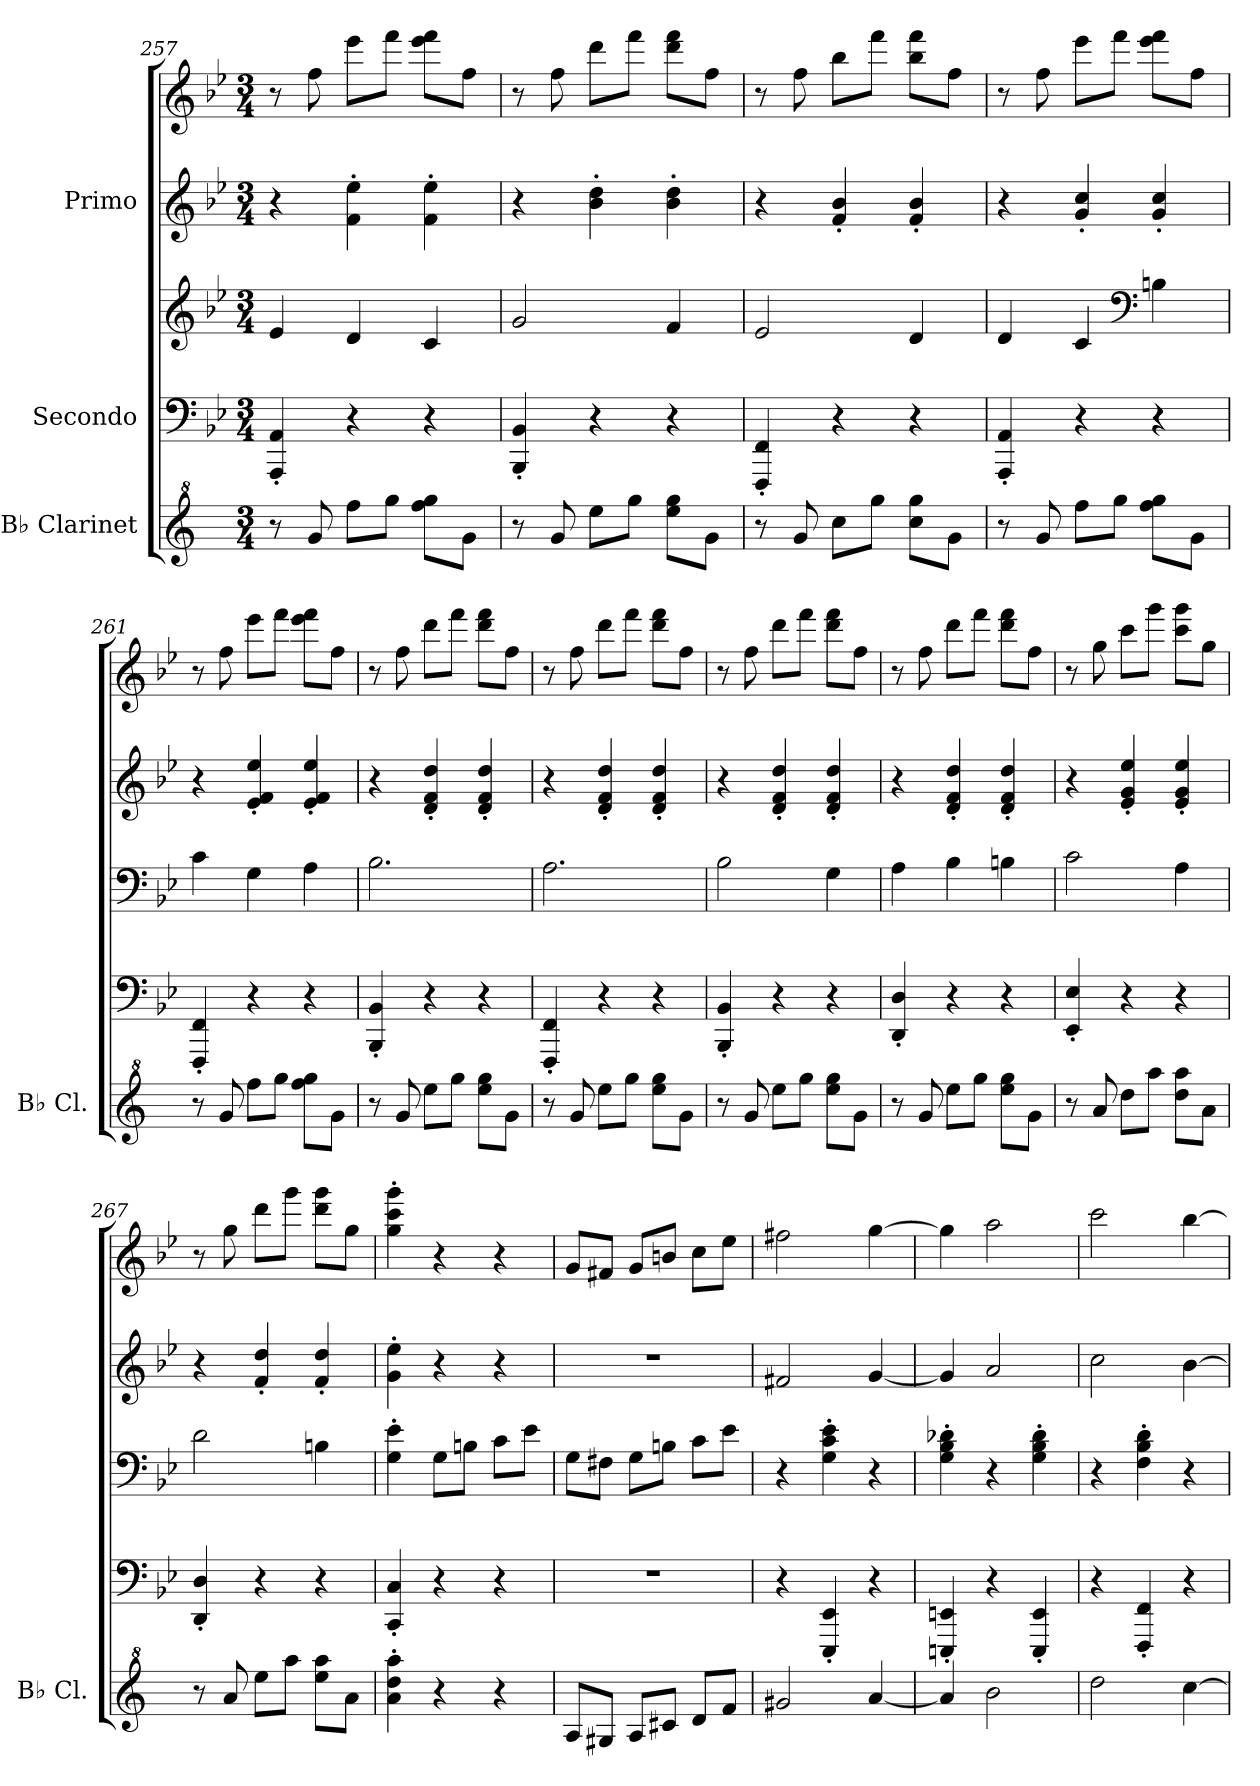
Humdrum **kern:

**kern	**kern	**kern	**kern	**kern
*part3	*part2	*part2	*part1	*part1
*staff5	*staff4	*staff3	*staff2	*staff1
*I"B♭ Clarinet	*I"Secondo	*	*I"Primo	*
*I'B♭ Cl.	*	*	*	*
*clefG^2	*clefF4	*clefG2	*clefG2	*clefG2
*ITrd1c2	*	*	*	*
*k[b-e-]	*k[b-e-]	*k[b-e-]	*k[b-e-]	*k[b-e-]
*M3/4	*M3/4	*M3/4	*M3/4	*M3/4
=257	=257	=257	=257	=257
8r	4AAA/' 4AA/'	4e-/	4r	8r
8ff/	.	.	.	8ff\
8eee-\L	4r	4d/	4f\' 4ee-\'	8eee-\L
8fff\J	.	.	.	8fff\J
8eee-\ 8fff\L	4r	4c/	4f\' 4ee-\'	8eee-\ 8fff\L
8ff\J	.	.	.	8ff\J
=258	=258	=258	=258	=258
8r	4BBB-/' 4BB-/'	2g/	4r	8r
8ff/	.	.	.	8ff\
8ddd\L	4r	.	4b-\' 4dd\'	8ddd\L
8fff\J	.	.	.	8fff\J
8ddd\ 8fff\L	4r	4f/	4b-\' 4dd\'	8ddd\ 8fff\L
8ff\J	.	.	.	8ff\J
=259	=259	=259	=259	=259
8r	4FFF/' 4FF/'	2e-/	4r	8r
8ff/	.	.	.	8ff\
8bb-\L	4r	.	4f/' 4b-/'	8bb-\L
8fff\J	.	.	.	8fff\J
8bb-\ 8fff\L	4r	4d/	4f/' 4b-/'	8bb-\ 8fff\L
8ff\J	.	.	.	8ff\J
=260	=260	=260	=260	=260
8r	4AAA/' 4AA/'	4d/	4r	8r
8ff/	.	.	.	8ff\
8eee-\L	4r	4c/	4g/' 4cc/'	8eee-\L
8fff\J	.	.	.	8fff\J
*	*	*clefF4	*	*
8eee-\ 8fff\L	4r	4Bn\	4g/' 4cc/'	8eee-\ 8fff\L
8ff\J	.	.	.	8ff\J
=261	=261	=261	=261	=261
8r	4FFF/' 4FF/'	4c\	4r	8r
8ff/	.	.	.	8ff\
8eee-\L	4r	4G\	4e-/' 4f/' 4ee-/'	8eee-\L
8fff\J	.	.	.	8fff\J
8eee-\ 8fff\L	4r	4A\	4e-/' 4f/' 4ee-/'	8eee-\ 8fff\L
8ff\J	.	.	.	8ff\J
!!LO:LB:g=z
=262	=262	=262	=262	=262
8r	4BBB-/' 4BB-/'	2.B-\	4r	8r
8ff/	.	.	.	8ff\
8ddd\L	4r	.	4d/' 4f/' 4dd/'	8ddd\L
8fff\J	.	.	.	8fff\J
8ddd\ 8fff\L	4r	.	4d/' 4f/' 4dd/'	8ddd\ 8fff\L
8ff\J	.	.	.	8ff\J
=263	=263	=263	=263	=263
8r	4FFF/' 4FF/'	2.A\	4r	8r
8ff/	.	.	.	8ff\
8ddd\L	4r	.	4d/' 4f/' 4dd/'	8ddd\L
8fff\J	.	.	.	8fff\J
8ddd\ 8fff\L	4r	.	4d/' 4f/' 4dd/'	8ddd\ 8fff\L
8ff\J	.	.	.	8ff\J
=264	=264	=264	=264	=264
8r	4BBB-/' 4BB-/'	2B-\	4r	8r
8ff/	.	.	.	8ff\
8ddd\L	4r	.	4d/' 4f/' 4dd/'	8ddd\L
8fff\J	.	.	.	8fff\J
8ddd\ 8fff\L	4r	4G\	4d/' 4f/' 4dd/'	8ddd\ 8fff\L
8ff\J	.	.	.	8ff\J
=265	=265	=265	=265	=265
8r	4DD/' 4D/'	4A\	4r	8r
8ff/	.	.	.	8ff\
8ddd\L	4r	4B-\	4d/' 4f/' 4dd/'	8ddd\L
8fff\J	.	.	.	8fff\J
8ddd\ 8fff\L	4r	4Bn\	4d/' 4f/' 4dd/'	8ddd\ 8fff\L
8ff\J	.	.	.	8ff\J
=266	=266	=266	=266	=266
8r	4EE-/' 4E-/'	2c\	4r	8r
8gg/	.	.	.	8gg\
8ccc\L	4r	.	4e-/' 4g/' 4ee-/'	8ccc\L
8ggg\J	.	.	.	8ggg\J
8ccc\ 8ggg\L	4r	4A\	4e-/' 4g/' 4ee-/'	8ccc\ 8ggg\L
8gg\J	.	.	.	8gg\J
=267	=267	=267	=267	=267
8r	4DD/' 4D/'	2d\	4r	8r
8gg/	.	.	.	8gg\
8ddd\L	4r	.	4f/' 4dd/'	8ddd\L
8ggg\J	.	.	.	8ggg\J
8ddd\ 8ggg\L	4r	4Bn\	4f/' 4dd/'	8ddd\ 8ggg\L
8gg\J	.	.	.	8gg\J
=268	=268	=268	=268	=268
4gg\' 4ccc\' 4ggg\'	4CC/' 4C/'	4G\' 4e-\'	4g\' 4ee-\'	4gg\' 4ccc\' 4ggg\'
4r	4r	8G\L	4r	4r
.	.	8Bn\J	.	.
4r	4r	8c\L	4r	4r
.	.	8e-\J	.	.
!!LO:LB:g=z
=269	=269	=269	=269	=269
8g/L	2.r	8G\L	2.r	8g/L
8f#X/J	.	8F#X\J	.	8f#X/J
8g/L	.	8G\L	.	8g/L
8bn/J	.	8Bn\J	.	8bn/J
8cc/L	.	8c\L	.	8cc\L
8ee-/J	.	8e-\J	.	8ee-\J
=270	=270	=270	=270	=270
2ff#X/	4r	4r	2f#X/	2ff#X\
.	4EEE-/' 4EE-/'	4G\' 4c\' 4e-\'	.	.
[4gg/	4r	4r	[4g/	[4gg\
=271	=271	=271	=271	=271
4gg/]	4EEEn/' 4EEn/'	4G\' 4B-\' 4d-X\'	4g/]	4gg\]
2aa\	4r	4r	2a/	2aa\
.	4EEE/' 4EE/'	4G\' 4B-\' 4d-\'	.	.
=272	=272	=272	=272	=272
2ccc\	4r	4r	2cc\	2ccc\
.	4FFF/' 4FF/'	4F\' 4B-\' 4d\'	.	.
[4bb-\	4r	4r	[4b-\	[4bb-\
=	=	=	=	=
*-	*-	*-	*-	*-
